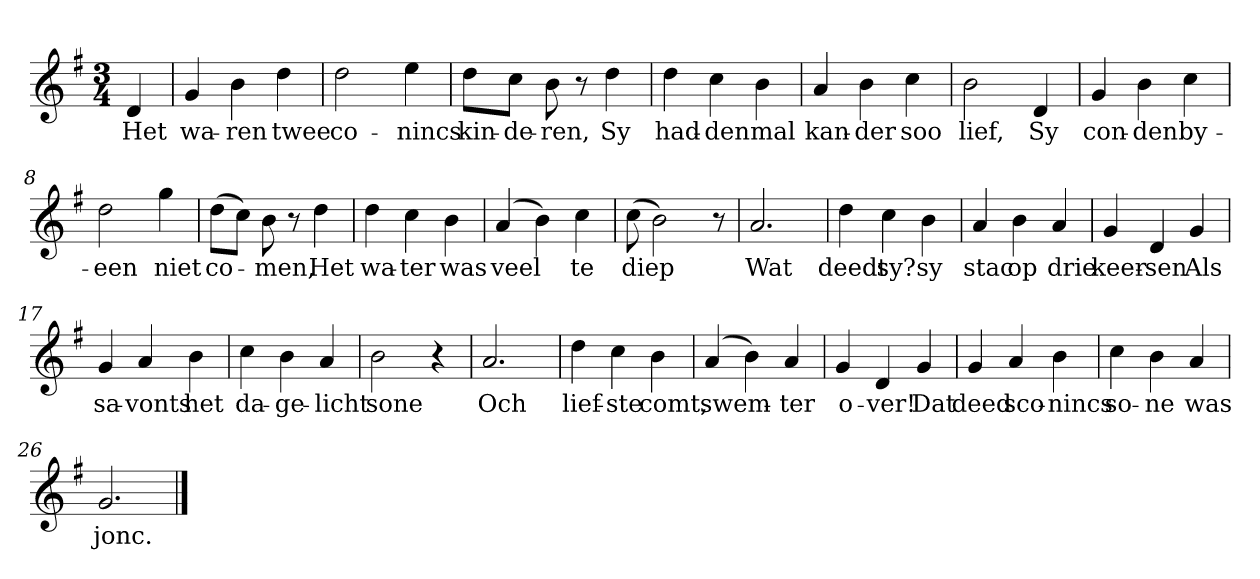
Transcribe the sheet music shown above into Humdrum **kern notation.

**kern	**text
*part1	*part1
*staff1	*staff1
*clefG2	*
*k[f#]	*
*G:	*
*M3/4	*
*MM120	*
=	=
4d	Het
=1	=1
4g	wa-
4b	-ren
4dd	twee
=2	=2
2dd	co-
4ee	-nincs
=3	=3
8dd\L	kin-
8cc\J	-de-
8b	-ren,
8r	.
4dd	Sy
=4	=4
4dd	had-
4cc	-den
4b	mal
=5	=5
4a	kan-
4b	-der
4cc	soo
=6	=6
2b	lief,
4d	Sy
=7	=7
4g	con-
4b	-den
4cc	by-
=8	=8
2dd	-een
4gg	niet
=9	=9
(8dd\L	co-
8cc\J)	.
8b	-men,
8r	.
4dd	Het
=10	=10
4dd	wa-
4cc	-ter
4b	was
=11	=11
(4a	veel
4b)	.
4cc	te
=12	=12
(8cc	diep
2b)	.
8r	.
=13	=13
2.a	Wat
=14	=14
4dd	deedt
4cc	sy?
4b	sy
=15	=15
4a	stac
4b	op
4a	drie
=16	=16
4g	keer-
4d	-sen
4g	Als
=17	=17
4g	sa-
4a	-vonts
4b	het
=18	=18
4cc	da-
4b	-ge-
4a	-licht
=19	=19
2b	sone
4r	.
=20	=20
2.a	Och
=21	=21
4dd	lief-
4cc	-ste
4b	comt,
=22	=22
(4a	swem-
4b)	.
4a	-ter
=23	=23
4g	o-
4d	-ver!
4g	Dat
=24	=24
4g	deed
4a	sco-
4b	-nincs
=25	=25
4cc	so-
4b	-ne
4a	was
=26	=26
2.g	jonc.
==	==
*-	*-
